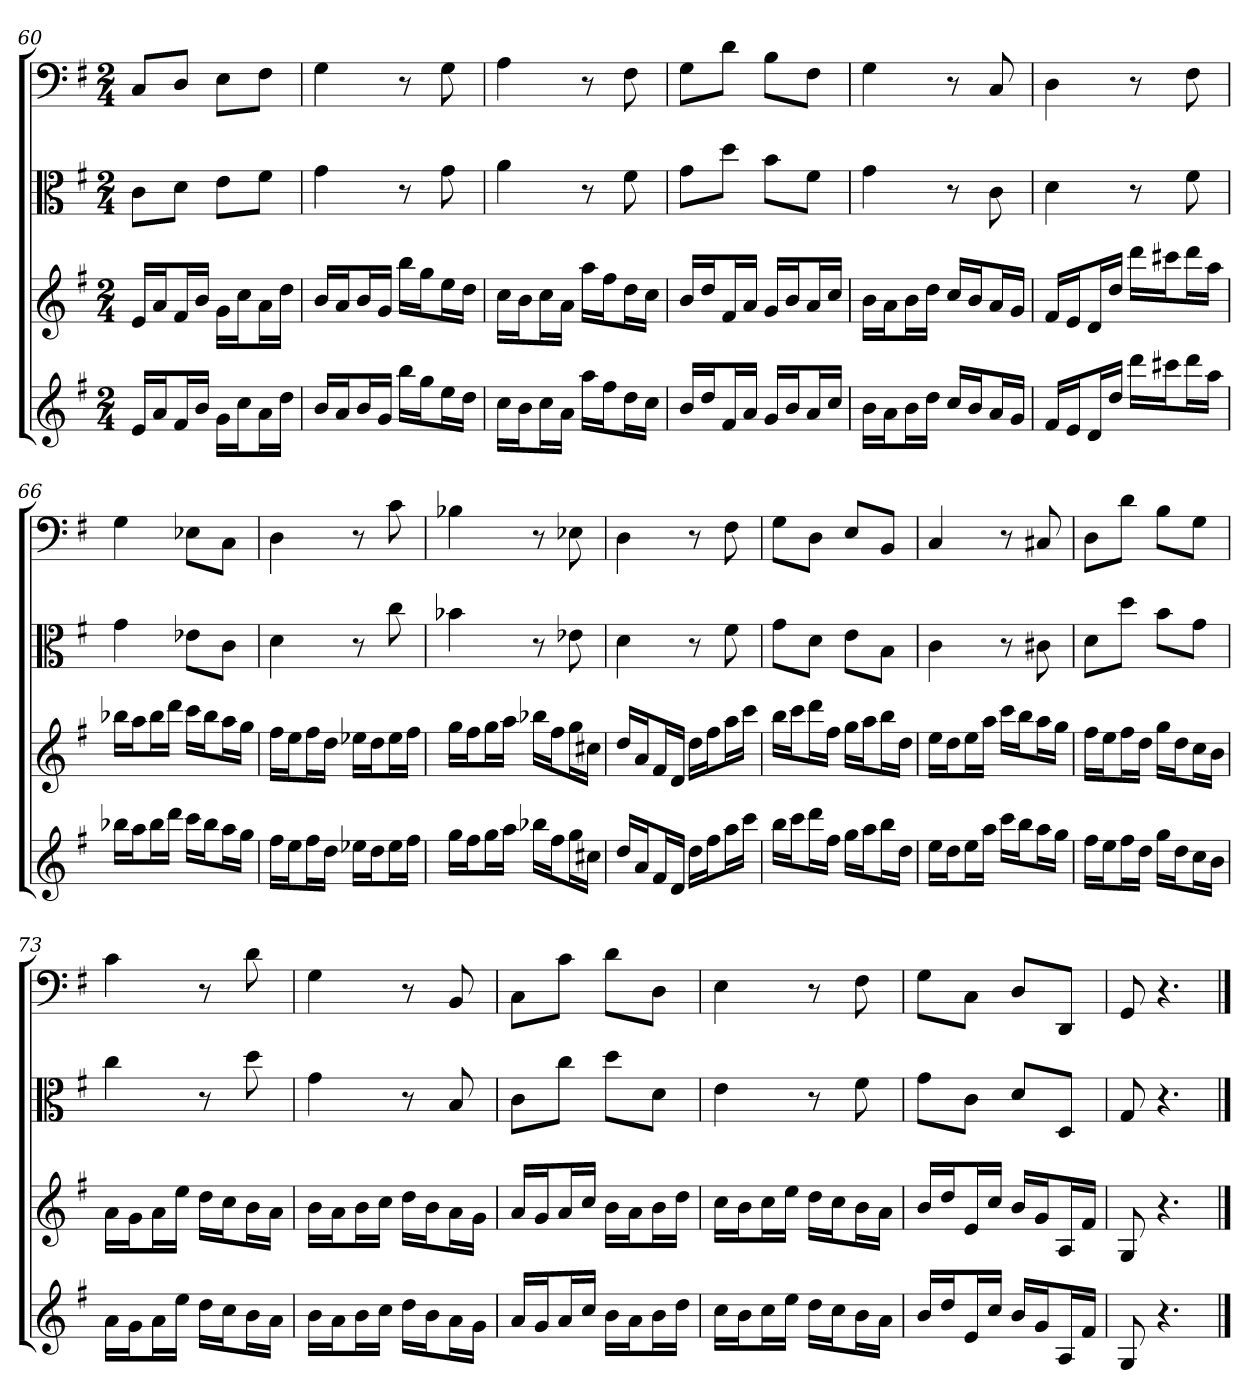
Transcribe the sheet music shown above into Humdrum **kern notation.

**kern	**kern	**kern	**kern
*part4	*part3	*part2	*part1
*staff4	*staff3	*staff2	*staff1
*	*	*clefC3	*clefF4
*k[f#]	*k[f#]	*k[f#]	*k[f#]
*G:	*G:	*G:	*G:
*M2/4	*M2/4	*M2/4	*M2/4
=60	=60	=60	=60
16eLL	16eLL	8c\L	8C/L
16aJ	16aJ	.	.
16f#L	16f#L	8d\J	8D/J
16bJJ	16bJJ	.	.
16gLL	16gLL	8e\L	8E\L
16ccJ	16ccJ	.	.
16aL	16aL	8f#\J	8F#\J
16ddJJ	16ddJJ	.	.
=61	=61	=61	=61
16bLL	16bLL	4g	4G
16aJ	16aJ	.	.
16bL	16bL	.	.
16gJJ	16gJJ	.	.
16bbLL	16bbLL	8r	8r
16ggJ	16ggJ	.	.
16eeL	16eeL	8g	8G
16ddJJ	16ddJJ	.	.
=62	=62	=62	=62
16ccLL	16ccLL	4a	4A
16bJ	16bJ	.	.
16ccL	16ccL	.	.
16aJJ	16aJJ	.	.
16aaLL	16aaLL	8r	8r
16ff#J	16ff#J	.	.
16ddL	16ddL	8f#	8F#
16ccJJ	16ccJJ	.	.
=63	=63	=63	=63
16bLL	16bLL	8g\L	8G\L
16ddJ	16ddJ	.	.
16f#L	16f#L	8dd\J	8d\J
16aJJ	16aJJ	.	.
16gLL	16gLL	8b\L	8B\L
16bJ	16bJ	.	.
16aL	16aL	8f#\J	8F#\J
16ccJJ	16ccJJ	.	.
=64	=64	=64	=64
16bLL	16bLL	4g	4G
16aJ	16aJ	.	.
16bL	16bL	.	.
16ddJJ	16ddJJ	.	.
16ccLL	16ccLL	8r	8r
16bJ	16bJ	.	.
16aL	16aL	8c	8C
16gJJ	16gJJ	.	.
=65	=65	=65	=65
16f#LL	16f#LL	4d	4D
16eJ	16eJ	.	.
16dL	16dL	.	.
16ddJJ	16ddJJ	.	.
16dddLL	16dddLL	8r	8r
16ccc#XJ	16ccc#XJ	.	.
16dddL	16dddL	8f#	8F#
16aaJJ	16aaJJ	.	.
=66	=66	=66	=66
16bb-XLL	16bb-XLL	4g	4G
16aaJ	16aaJ	.	.
16bb-L	16bb-L	.	.
16dddJJ	16dddJJ	.	.
16cccLL	16cccLL	8e-X\L	8E-X\L
16bb-J	16bb-J	.	.
16aaL	16aaL	8c\J	8C\J
16ggJJ	16ggJJ	.	.
=67	=67	=67	=67
16ff#LL	16ff#LL	4d	4D
16eeJ	16eeJ	.	.
16ff#L	16ff#L	.	.
16ddJJ	16ddJJ	.	.
16ee-XLL	16ee-XLL	8r	8r
16ddJ	16ddJ	.	.
16ee-L	16ee-L	8cc	8c
16ff#JJ	16ff#JJ	.	.
=68	=68	=68	=68
16ggLL	16ggLL	4b-X	4B-X
16ff#J	16ff#J	.	.
16ggL	16ggL	.	.
16aaJJ	16aaJJ	.	.
16bb-XLL	16bb-XLL	8r	8r
16ff#J	16ff#J	.	.
16ggL	16ggL	8e-X	8E-X
16cc#XJJ	16cc#XJJ	.	.
=69	=69	=69	=69
16ddLL	16ddLL	4d	4D
16aJ	16aJ	.	.
16f#L	16f#L	.	.
16dJJ	16dJJ	.	.
16ddLL	16ddLL	8r	8r
16ff#J	16ff#J	.	.
16aaL	16aaL	8f#	8F#
16cccJJ	16cccJJ	.	.
=70	=70	=70	=70
16bbLL	16bbLL	8g\L	8G\L
16cccJ	16cccJ	.	.
16dddL	16dddL	8d\J	8D\J
16ff#JJ	16ff#JJ	.	.
16ggLL	16ggLL	8e\L	8E/L
16aaJ	16aaJ	.	.
16bbL	16bbL	8B\J	8BB/J
16ddJJ	16ddJJ	.	.
=71	=71	=71	=71
16eeLL	16eeLL	4c	4C
16ddJ	16ddJ	.	.
16eeL	16eeL	.	.
16aaJJ	16aaJJ	.	.
16cccLL	16cccLL	8r	8r
16bbJ	16bbJ	.	.
16aaL	16aaL	8c#X	8C#X
16ggJJ	16ggJJ	.	.
=72	=72	=72	=72
16ff#LL	16ff#LL	8d\L	8D\L
16eeJ	16eeJ	.	.
16ff#L	16ff#L	8dd\J	8d\J
16ddJJ	16ddJJ	.	.
16ggLL	16ggLL	8b\L	8B\L
16ddJ	16ddJ	.	.
16ccL	16ccL	8g\J	8G\J
16bJJ	16bJJ	.	.
=73	=73	=73	=73
16aLL	16aLL	4cc	4c
16gJ	16gJ	.	.
16aL	16aL	.	.
16eeJJ	16eeJJ	.	.
16ddLL	16ddLL	8r	8r
16ccJ	16ccJ	.	.
16bL	16bL	8dd	8d
16aJJ	16aJJ	.	.
=74	=74	=74	=74
16bLL	16bLL	4g	4G
16aJ	16aJ	.	.
16bL	16bL	.	.
16ccJJ	16ccJJ	.	.
16ddLL	16ddLL	8r	8r
16bJ	16bJ	.	.
16aL	16aL	8B	8BB
16gJJ	16gJJ	.	.
=75	=75	=75	=75
16aLL	16aLL	8c\L	8C\L
16gJ	16gJ	.	.
16aL	16aL	8cc\J	8c\J
16ccJJ	16ccJJ	.	.
16bLL	16bLL	8dd\L	8d\L
16aJ	16aJ	.	.
16bL	16bL	8d\J	8D\J
16ddJJ	16ddJJ	.	.
=76	=76	=76	=76
16ccLL	16ccLL	4e	4E
16bJ	16bJ	.	.
16ccL	16ccL	.	.
16eeJJ	16eeJJ	.	.
16ddLL	16ddLL	8r	8r
16ccJ	16ccJ	.	.
16bL	16bL	8f#	8F#
16aJJ	16aJJ	.	.
=77	=77	=77	=77
16bLL	16bLL	8g\L	8G\L
16ddJ	16ddJ	.	.
16eL	16eL	8c\J	8C\J
16ccJJ	16ccJJ	.	.
16bLL	16bLL	8d/L	8D/L
16gJ	16gJ	.	.
16AL	16AL	8D/J	8DD/J
16f#JJ	16f#JJ	.	.
=78	=78	=78	=78
8G	8G	8G	8GG
4.r	4.r	4.r	4.r
==	==	==	==
*-	*-	*-	*-
